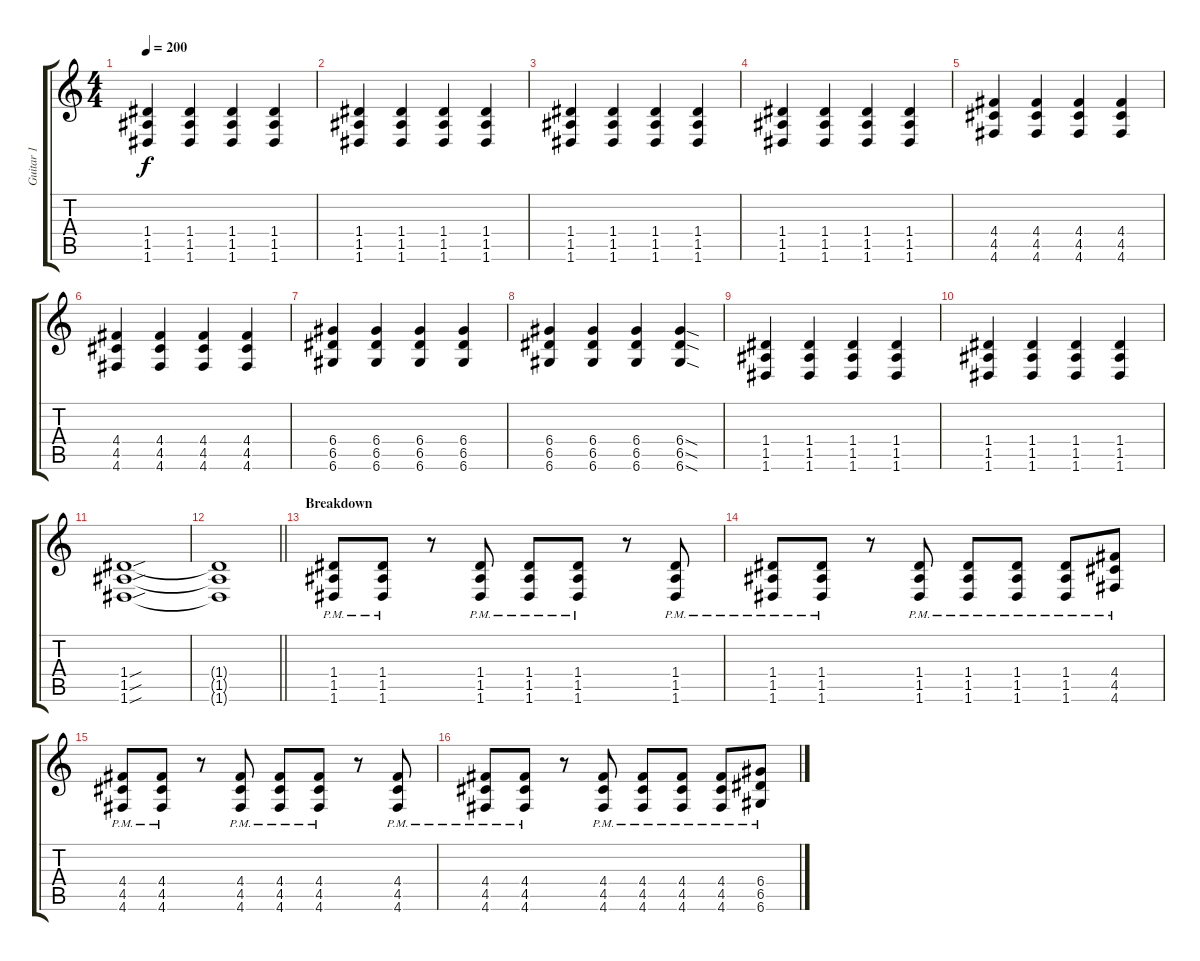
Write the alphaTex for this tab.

\track ("Guitar 1" "Guitar 1") {instrument distortionguitar}
\staff {score tabs}
\tuning (E4 B3 G3 D3 A2 D2) {hide}
\ts (4 4)
\tempo 200
\clef g2
\ks c
(1.4 1.5 1.6).4{dy f} (1.4 1.5 1.6).4 (1.4 1.5 1.6).4 (1.4 1.5 1.6).4 |
(1.4 1.5 1.6).4 (1.4 1.5 1.6).4 (1.4 1.5 1.6).4 (1.4 1.5 1.6).4 |
(1.4 1.5 1.6).4 (1.4 1.5 1.6).4 (1.4 1.5 1.6).4 (1.4 1.5 1.6).4 |
(1.4 1.5 1.6).4 (1.4 1.5 1.6).4 (1.4 1.5 1.6).4 (1.4 1.5 1.6).4 |
(4.4 4.5 4.6).4 (4.4 4.5 4.6).4 (4.4 4.5 4.6).4 (4.4 4.5 4.6).4 |
(4.4 4.5 4.6).4 (4.4 4.5 4.6).4 (4.4 4.5 4.6).4 (4.4 4.5 4.6).4 |
(6.4 6.5 6.6).4 (6.4 6.5 6.6).4 (6.4 6.5 6.6).4 (6.4 6.5 6.6).4 |
(6.4 6.5 6.6).4 (6.4 6.5 6.6).4 (6.4 6.5 6.6).4 (6.4{sod} 6.5{sod} 6.6{sod}).4 |
(1.4 1.5 1.6).4 (1.4 1.5 1.6).4 (1.4 1.5 1.6).4 (1.4 1.5 1.6).4 |
(1.4 1.5 1.6).4 (1.4 1.5 1.6).4 (1.4 1.5 1.6).4 (1.4 1.5 1.6).4 |
(1.4{sou} 1.5{sou} 1.6{sou}).1 |
\barLineRight lightlight
(1.4{t} 1.5{t} 1.6{t}).1 |
\section ("" "Breakdown")
(1.4{pm} 1.5{pm} 1.6{pm}).8 (1.4{pm} 1.5{pm} 1.6{pm}).8 r.8 (1.4{pm} 1.5{pm} 1.6{pm}).8 (1.4{pm} 1.5{pm} 1.6{pm}).8 (1.4{pm} 1.5{pm} 1.6{pm}).8 r.8 (1.4{pm} 1.5{pm} 1.6{pm}).8 |
(1.4{pm} 1.5{pm} 1.6{pm}).8 (1.4{pm} 1.5{pm} 1.6{pm}).8 r.8 (1.4{pm} 1.5{pm} 1.6{pm}).8 (1.4{pm} 1.5{pm} 1.6{pm}).8 (1.4{pm} 1.5{pm} 1.6{pm}).8 (1.4{pm} 1.5{pm} 1.6{pm}).8 (4.4{pm} 4.5{pm} 4.6{pm}).8 |
(4.4{pm} 4.5{pm} 4.6{pm}).8 (4.4{pm} 4.5{pm} 4.6{pm}).8 r.8 (4.4{pm} 4.5{pm} 4.6{pm}).8 (4.4{pm} 4.5{pm} 4.6{pm}).8 (4.4{pm} 4.5{pm} 4.6{pm}).8 r.8 (4.4{pm} 4.5{pm} 4.6{pm}).8 |
(4.4{pm} 4.5{pm} 4.6{pm}).8 (4.4{pm} 4.5{pm} 4.6{pm}).8 r.8 (4.4{pm} 4.5{pm} 4.6{pm}).8 (4.4{pm} 4.5{pm} 4.6{pm}).8 (4.4{pm} 4.5{pm} 4.6{pm}).8 (4.4{pm} 4.5{pm} 4.6{pm}).8 (6.4{pm} 6.5{pm} 6.6{pm}).8
